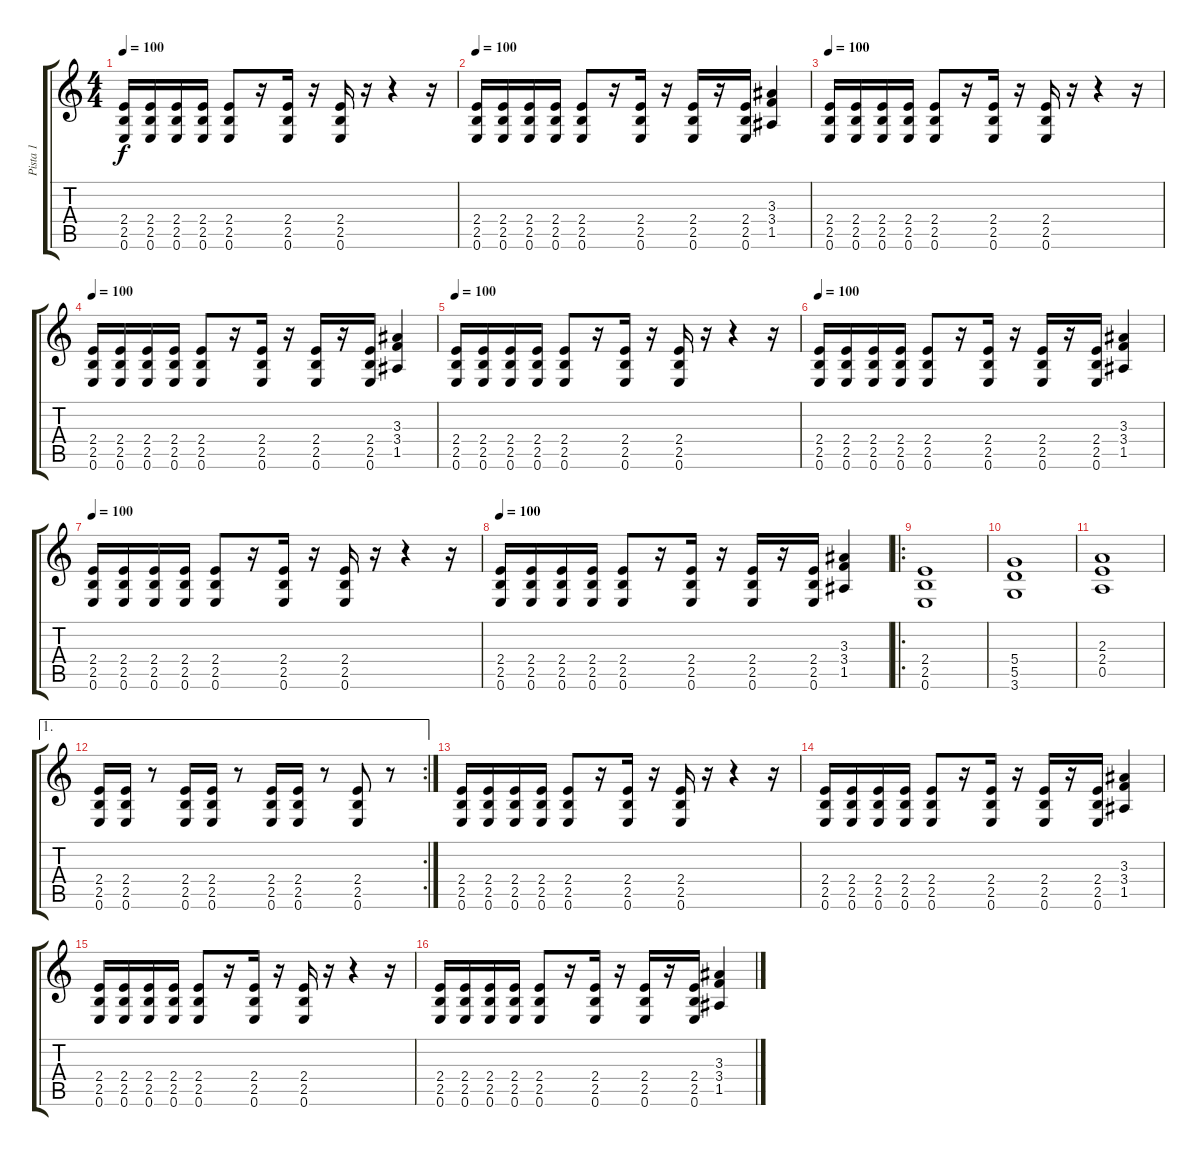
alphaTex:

\track ("Pista 1" "Pista 1") {instrument distortionguitar}
\staff {score tabs}
\tuning (E4 B3 G3 D3 A2 E2) {hide}
\ts (4 4)
\tempo 100
\clef g2
\ks c
(2.4 2.5 0.6).16{dy f} (2.4 2.5 0.6).16 (2.4 2.5 0.6).16 (2.4 2.5 0.6).16 (2.4 2.5 0.6).8 r.16 (2.4 2.5 0.6).16 r.16 (2.4 2.5 0.6).16 r.16 r.4 r.16 |
\tempo 100
(2.4 2.5 0.6).16 (2.4 2.5 0.6).16 (2.4 2.5 0.6).16 (2.4 2.5 0.6).16 (2.4 2.5 0.6).8 r.16 (2.4 2.5 0.6).16 r.16 (2.4 2.5 0.6).16 r.16 (2.4 2.5 0.6).16 (3.3 3.4 1.5).4 |
\tempo 100
(2.4 2.5 0.6).16 (2.4 2.5 0.6).16 (2.4 2.5 0.6).16 (2.4 2.5 0.6).16 (2.4 2.5 0.6).8 r.16 (2.4 2.5 0.6).16 r.16 (2.4 2.5 0.6).16 r.16 r.4 r.16 |
\tempo 100
(2.4 2.5 0.6).16 (2.4 2.5 0.6).16 (2.4 2.5 0.6).16 (2.4 2.5 0.6).16 (2.4 2.5 0.6).8 r.16 (2.4 2.5 0.6).16 r.16 (2.4 2.5 0.6).16 r.16 (2.4 2.5 0.6).16 (3.3 3.4 1.5).4 |
\tempo 100
(2.4 2.5 0.6).16 (2.4 2.5 0.6).16 (2.4 2.5 0.6).16 (2.4 2.5 0.6).16 (2.4 2.5 0.6).8 r.16 (2.4 2.5 0.6).16 r.16 (2.4 2.5 0.6).16 r.16 r.4 r.16 |
\tempo 100
(2.4 2.5 0.6).16 (2.4 2.5 0.6).16 (2.4 2.5 0.6).16 (2.4 2.5 0.6).16 (2.4 2.5 0.6).8 r.16 (2.4 2.5 0.6).16 r.16 (2.4 2.5 0.6).16 r.16 (2.4 2.5 0.6).16 (3.3 3.4 1.5).4 |
\tempo 100
(2.4 2.5 0.6).16 (2.4 2.5 0.6).16 (2.4 2.5 0.6).16 (2.4 2.5 0.6).16 (2.4 2.5 0.6).8 r.16 (2.4 2.5 0.6).16 r.16 (2.4 2.5 0.6).16 r.16 r.4 r.16 |
\tempo 100
(2.4 2.5 0.6).16 (2.4 2.5 0.6).16 (2.4 2.5 0.6).16 (2.4 2.5 0.6).16 (2.4 2.5 0.6).8 r.16 (2.4 2.5 0.6).16 r.16 (2.4 2.5 0.6).16 r.16 (2.4 2.5 0.6).16 (3.3 3.4 1.5).4 |
\ro
(2.4 2.5 0.6).1{balance 0} |
(5.4 5.5 3.6).1 |
(2.3 2.4 0.5).1 |
\ae 1
\rc 2
(2.4 2.5 0.6).16 (2.4 2.5 0.6).16 r.8 (2.4 2.5 0.6).16{balance 16} (2.4 2.5 0.6).16 r.8 (2.4 2.5 0.6).16{balance 0} (2.4 2.5 0.6).16 r.8 (2.4 2.5 0.6).8{balance 16} r.8 |
(2.4 2.5 0.6).16{balance 8} (2.4 2.5 0.6).16 (2.4 2.5 0.6).16 (2.4 2.5 0.6).16 (2.4 2.5 0.6).8 r.16 (2.4 2.5 0.6).16 r.16 (2.4 2.5 0.6).16 r.16 r.4 r.16 |
(2.4 2.5 0.6).16 (2.4 2.5 0.6).16 (2.4 2.5 0.6).16 (2.4 2.5 0.6).16 (2.4 2.5 0.6).8 r.16 (2.4 2.5 0.6).16 r.16 (2.4 2.5 0.6).16 r.16 (2.4 2.5 0.6).16 (3.3 3.4 1.5).4 |
(2.4 2.5 0.6).16 (2.4 2.5 0.6).16 (2.4 2.5 0.6).16 (2.4 2.5 0.6).16 (2.4 2.5 0.6).8 r.16 (2.4 2.5 0.6).16 r.16 (2.4 2.5 0.6).16 r.16 r.4 r.16 |
(2.4 2.5 0.6).16 (2.4 2.5 0.6).16 (2.4 2.5 0.6).16 (2.4 2.5 0.6).16 (2.4 2.5 0.6).8 r.16 (2.4 2.5 0.6).16 r.16 (2.4 2.5 0.6).16 r.16 (2.4 2.5 0.6).16 (3.3 3.4 1.5).4
